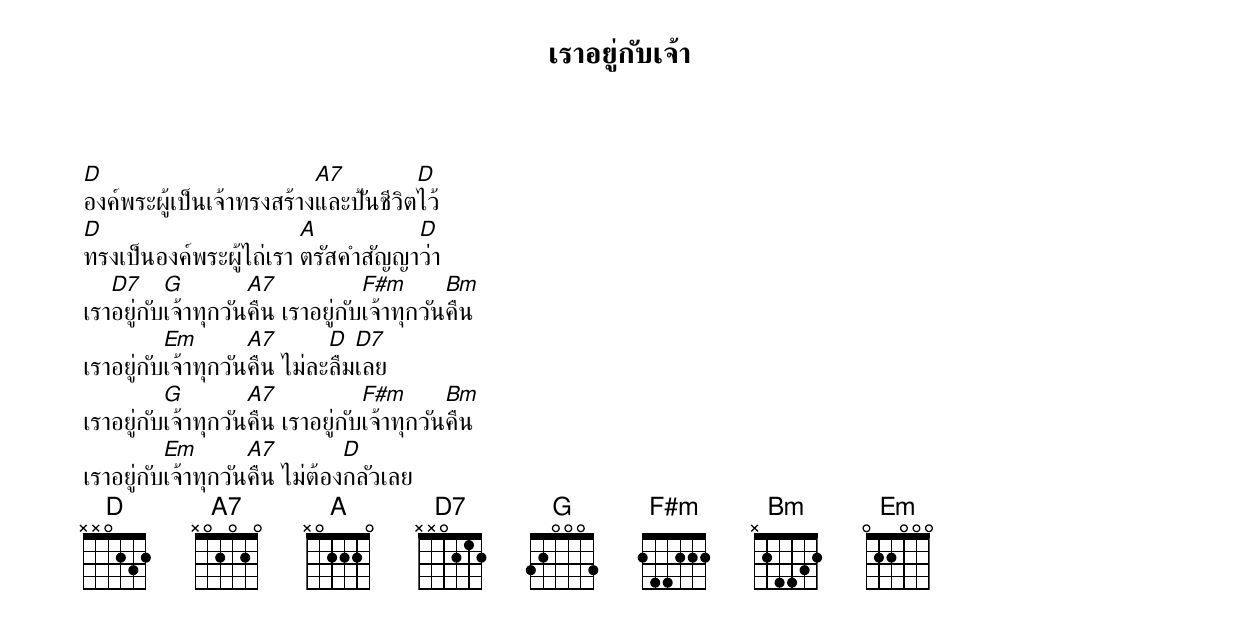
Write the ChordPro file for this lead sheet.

{title:เราอยู่กับเจ้า}

[D]องค์พระผู้เป็นเจ้าทรงสร้าง[A7]และปั้นชีวิต[D]ไว้
[D]ทรงเป็นองค์พระผู้ไถ่เรา [A]ตรัสคำสัญญา[D]ว่า
เรา[D7]อยู่กับ[G]เจ้าทุกวัน[A7]คืน เราอยู่กับ[F#m]เจ้าทุกวัน[Bm]คืน
เราอยู่กับ[Em]เจ้าทุกวัน[A7]คืน ไม่ละ[D]ลืม[D7]เลย
เราอยู่กับ[G]เจ้าทุกวัน[A7]คืน เราอยู่กับ[F#m]เจ้าทุกวัน[Bm]คืน
เราอยู่กับ[Em]เจ้าทุกวัน[A7]คืน ไม่ต้อง[D]กลัวเลย
